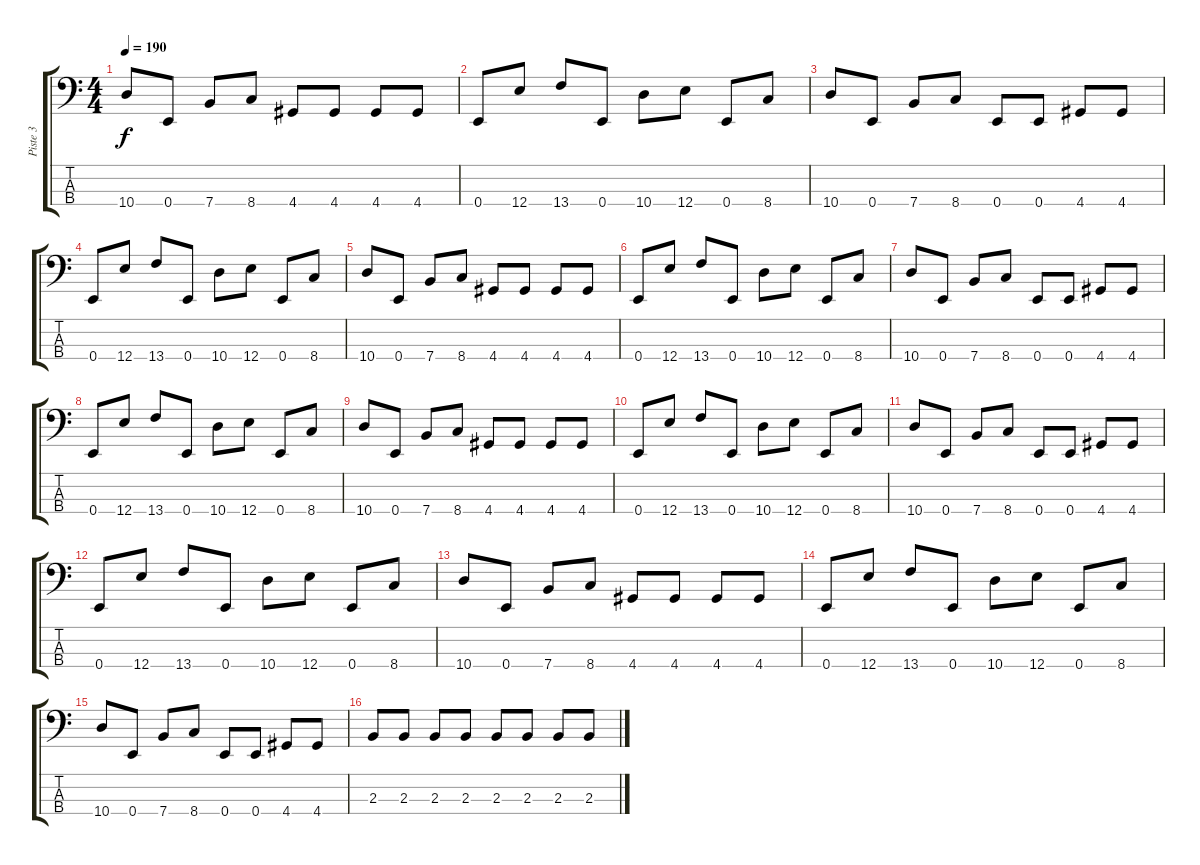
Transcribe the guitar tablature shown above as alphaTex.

\track ("Piste 3" "Piste 3") {instrument electricbasspick}
\staff {score tabs}
\tuning (G2 D2 A1 E1) {hide}
\ts (4 4)
\tempo 190
\clef f4
\ks c
10.4.8{dy f} 0.4.8 7.4.8 8.4.8 4.4.8 4.4.8 4.4.8 4.4.8 |
0.4.8 12.4.8 13.4.8 0.4.8 10.4.8 12.4.8 0.4.8 8.4.8 |
10.4.8 0.4.8 7.4.8 8.4.8 0.4.8 0.4.8 4.4.8 4.4.8 |
0.4.8 12.4.8 13.4.8 0.4.8 10.4.8 12.4.8 0.4.8 8.4.8 |
10.4.8 0.4.8 7.4.8 8.4.8 4.4.8 4.4.8 4.4.8 4.4.8 |
0.4.8 12.4.8 13.4.8 0.4.8 10.4.8 12.4.8 0.4.8 8.4.8 |
10.4.8 0.4.8 7.4.8 8.4.8 0.4.8 0.4.8 4.4.8 4.4.8 |
0.4.8 12.4.8 13.4.8 0.4.8 10.4.8 12.4.8 0.4.8 8.4.8 |
10.4.8 0.4.8 7.4.8 8.4.8 4.4.8 4.4.8 4.4.8 4.4.8 |
0.4.8 12.4.8 13.4.8 0.4.8 10.4.8 12.4.8 0.4.8 8.4.8 |
10.4.8 0.4.8 7.4.8 8.4.8 0.4.8 0.4.8 4.4.8 4.4.8 |
0.4.8 12.4.8 13.4.8 0.4.8 10.4.8 12.4.8 0.4.8 8.4.8 |
10.4.8 0.4.8 7.4.8 8.4.8 4.4.8 4.4.8 4.4.8 4.4.8 |
0.4.8 12.4.8 13.4.8 0.4.8 10.4.8 12.4.8 0.4.8 8.4.8 |
10.4.8 0.4.8 7.4.8 8.4.8 0.4.8 0.4.8 4.4.8 4.4.8 |
2.3.8 2.3.8 2.3.8 2.3.8 2.3.8 2.3.8 2.3.8 2.3.8
